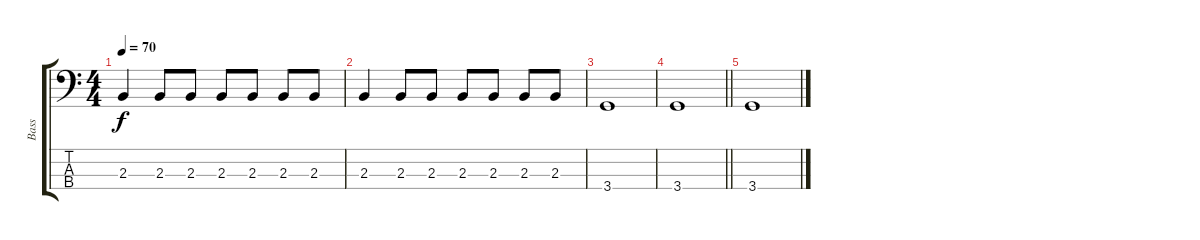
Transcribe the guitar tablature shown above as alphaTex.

\track ("Bass" "Bass") {instrument electricbassfinger}
\staff {score tabs}
\tuning (G2 D2 A1 E1) {hide}
\ts (4 4)
\tempo 70
\clef f4
\ks c
2.3.4{dy f} 2.3.8 2.3.8 2.3.8 2.3.8 2.3.8 2.3.8 |
2.3.4 2.3.8 2.3.8 2.3.8 2.3.8 2.3.8 2.3.8 |
3.4.1 |
\barLineRight lightlight
3.4.1 |
3.4.1
